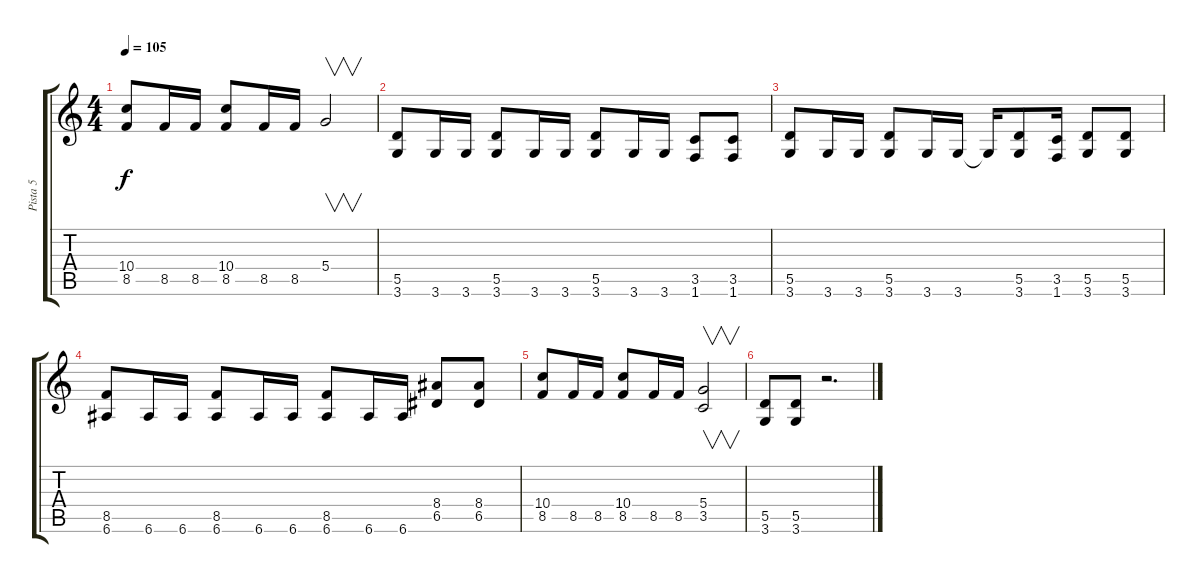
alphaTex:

\track ("Pista 5" "Pista 5") {instrument overdrivenguitar}
\staff {score tabs}
\tuning (E4 B3 G3 D3 A2 E2) {hide}
\ts (4 4)
\tempo 105
\clef g2
\ks c
(10.4 8.5).8{dy f} 8.5.16 8.5.16 (10.4 8.5).8 8.5.16 8.5.16 5.4.2{v} |
(5.5 3.6).8 3.6.16 3.6.16 (5.5 3.6).8 3.6.16 3.6.16 (5.5 3.6).8 3.6.16 3.6.16 (3.5 1.6).8 (3.5 1.6).8 |
(5.5 3.6).8 3.6.16 3.6.16 (5.5 3.6).8 3.6.16 3.6.16 3.6{t}.16 (5.5 3.6).8 (3.5 1.6).16 (5.5 3.6).8 (5.5 3.6).8 |
(8.5 6.6).8 6.6.16 6.6.16 (8.5 6.6).8 6.6.16 6.6.16 (8.5 6.6).8 6.6.16 6.6.16 (8.4 6.5).8 (8.4 6.5).8 |
(10.4 8.5).8 8.5.16 8.5.16 (10.4 8.5).8 8.5.16 8.5.16 (5.4 3.5).2{v} |
(5.5 3.6).8 (5.5 3.6).8 r.2{d}
